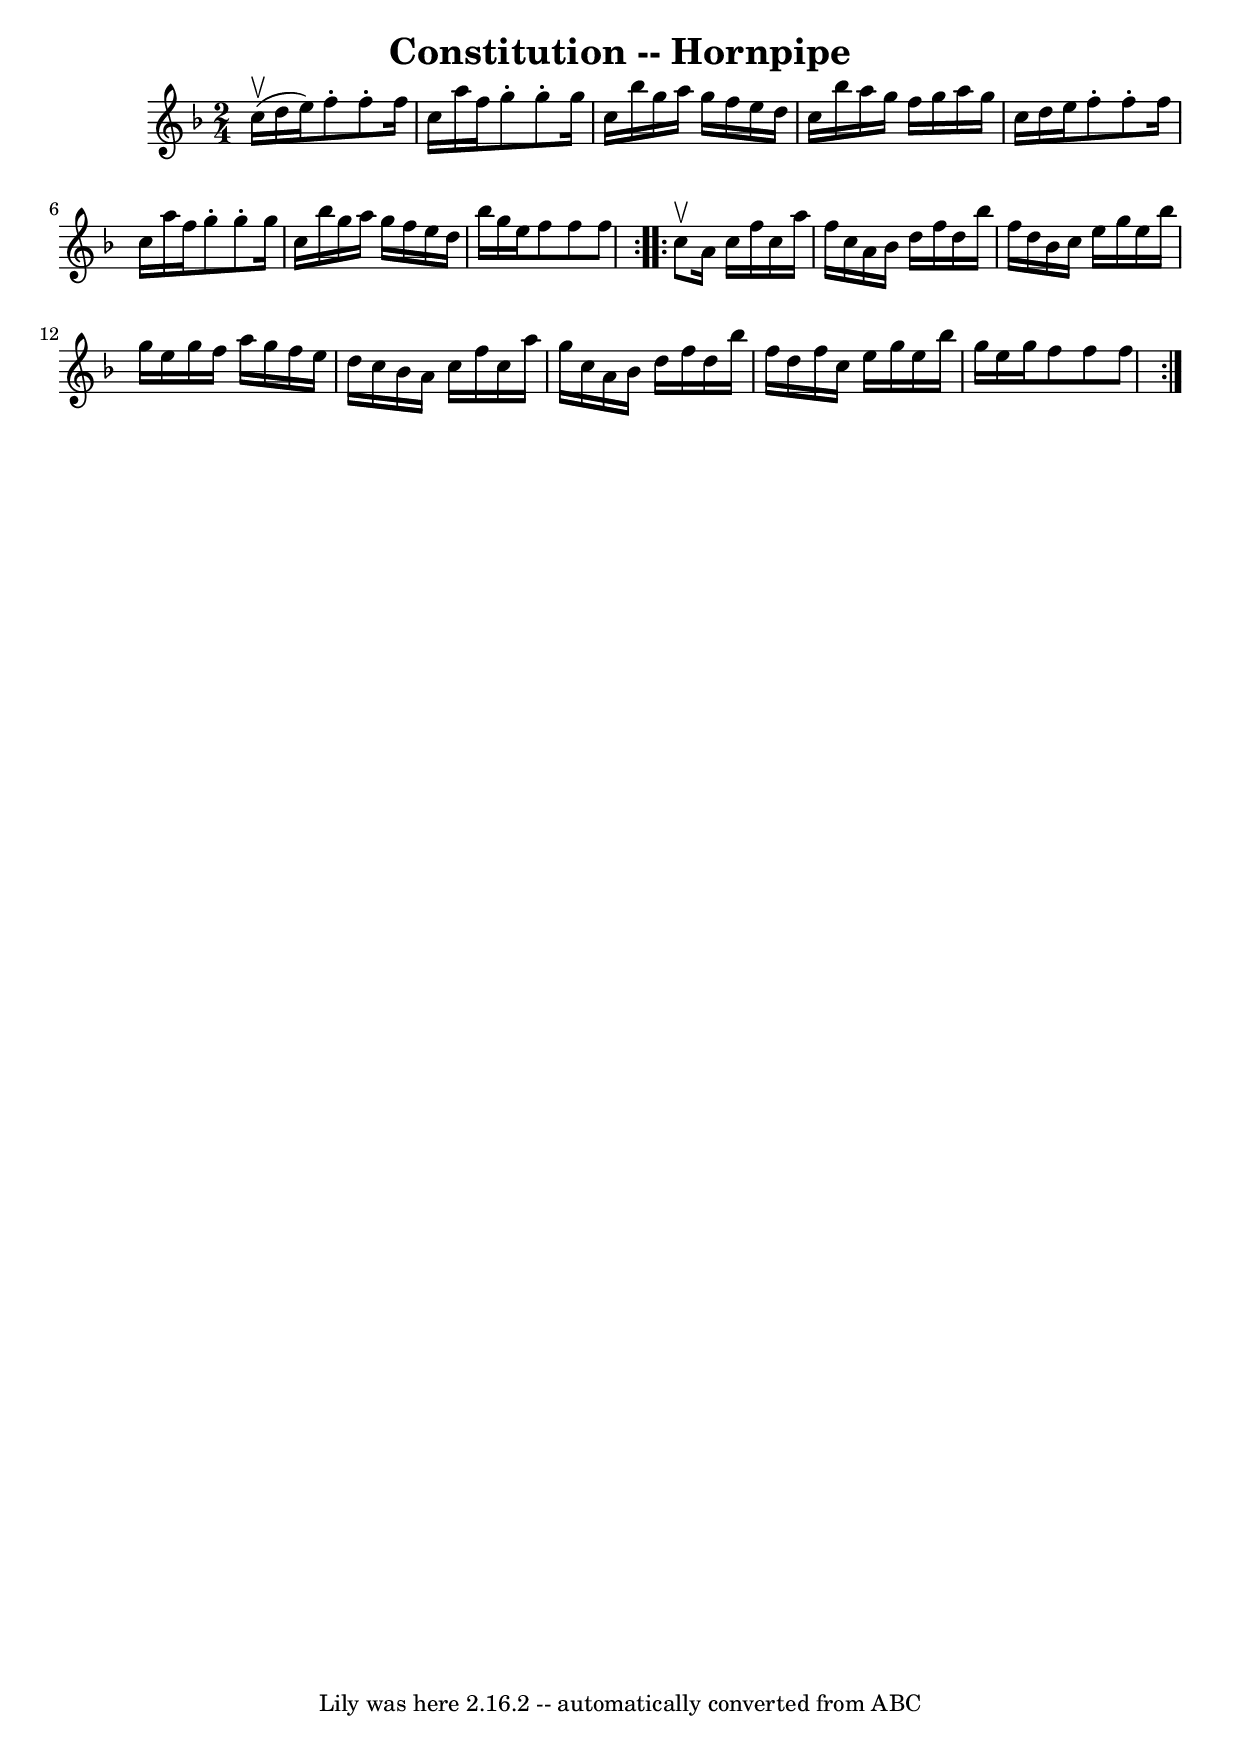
\version "2.16.2"
\include "Mammoth.ily"
\header {
	%% book = "Cole's 1000 Fiddle Tunes"
	crossRefNumber = "1"
	footnotes = ""
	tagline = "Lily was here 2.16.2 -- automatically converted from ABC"
	title = "Constitution -- Hornpipe"
}
voicedefault =  {


\repeat volta 2 {
\time 2/4 
\key f \major c''16 (^\upbow d''16 e''16) |
 f''8 
-. f''8 -. f''16 c''16 a''16 f''16  |
 g''8 -. g''8 -.   
g''16 c''16 bes''16 g''16  |
 a''16 g''16 f''16 e''16 
 d''16 c''16 bes''16 a''16  |
 g''16 f''16 g''16    
a''16 g''16 c''16 d''16 e''16  |
 f''8 -. f''8 -.   
f''16 c''16 a''16 f''16  |
 g''8 -. g''8 -. g''16 c''16 
 bes''16 g''16  |
 a''16 g''16 f''16 e''16 d''16    
bes''16 g''16 e''16  |
 f''8 f''8 f''8  }     
\repeat volta 2 { c''8^\upbow |
 a'16 c''16 f''16 c''16    
a''16 f''16 c''16 a'16  |
 bes'16 d''16 f''16 d''16   
 bes''16 f''16 d''16 bes'16  |
 c''16 e''16 g''16    
e''16 bes''16 g''16 e''16 g''16  |
 f''16 a''16 g''16 
 f''16 e''16 d''16 c''16 bes'16  |
 a'16 c''16    
f''16 c''16 a''16 g''16 c''16 a'16  |
 bes'16 d''16   
 f''16 d''16 bes''16 f''16 d''16 f''16  |
 c''16    
e''16 g''16 e''16 bes''16 g''16 e''16 g''16  |
 f''8  
 f''8 f''8  }   
}

\score{
    <<

	\context Staff="default"
	{
	    \voicedefault 
	}

    >>
	\layout {
	}
	\midi {}
}
